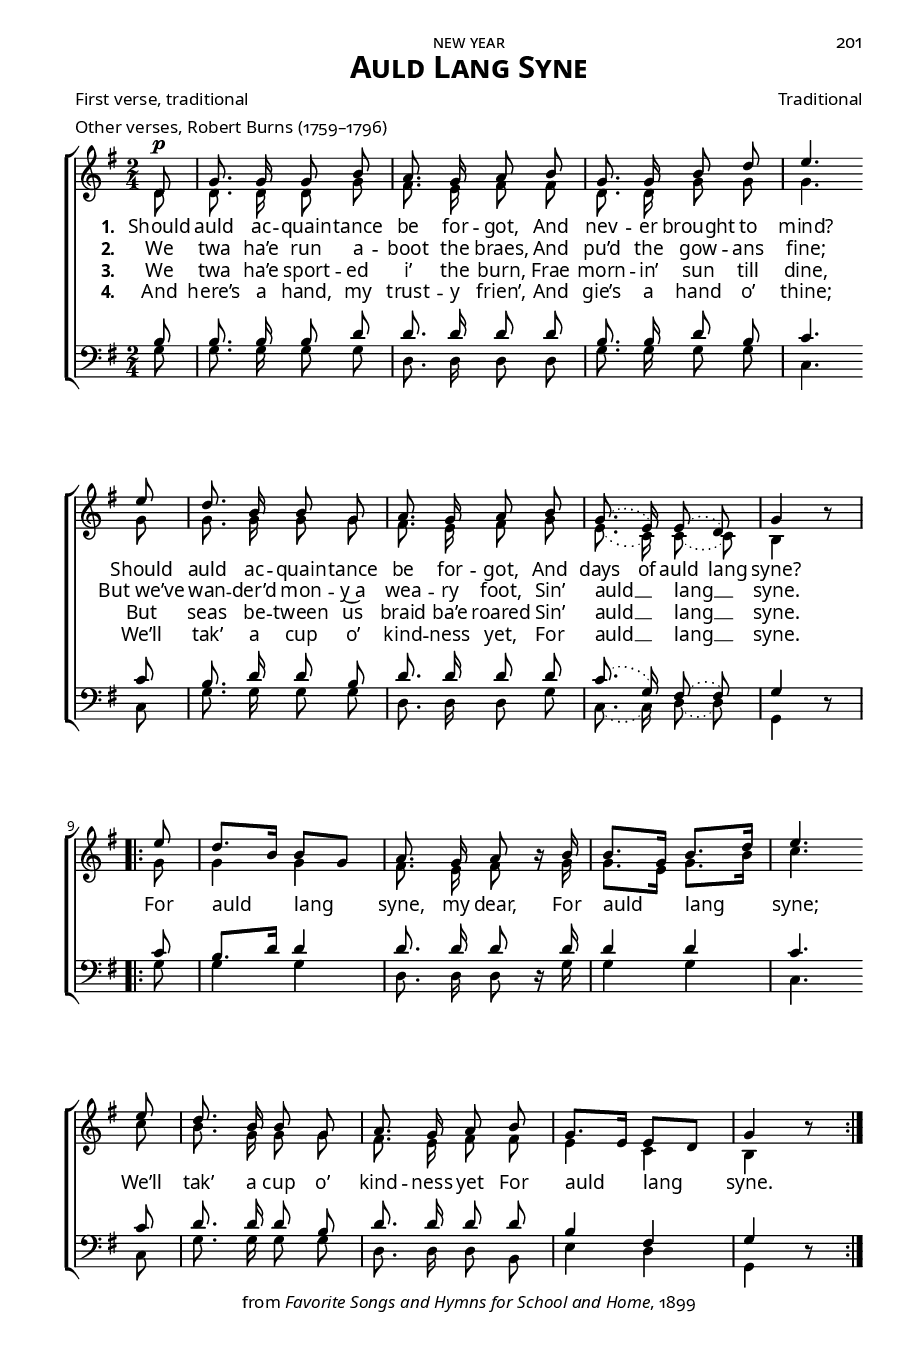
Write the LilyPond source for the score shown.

\version "2.14.2"
\include "util.ly"
\header {
  title = \markup{\override #'(font-name . "Garamond Premier Pro Semibold"){ \abs-fontsize #15 \smallCapsOldStyle"Auld Lang Syne"}}
  poet = \markup\oldStyleNum"First verse, traditional"
  meter = \markup\oldStyleNum"Other verses, Robert Burns (1759–1796)"
  composer = \markup\oldStyleNum"Traditional"
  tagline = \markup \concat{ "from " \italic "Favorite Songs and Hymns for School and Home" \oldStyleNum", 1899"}
}
\paper {
  %print-all-headers = ##t
  paper-height = 9\in
  paper-width = 6\in
  indent = 0\in
  %system-system-spacing = #'((basic-distance . 10) (padding . 0))
  %system-system-spacing =
  %  #'((basic-distance . 0)
  %     (minimum-distance . 0)
  %     (padding . -0.35)
  %     (stretchability . 100))
  ragged-last-bottom = ##f
  ragged-bottom = ##f
  two-sided = ##t
  inner-margin = 0.5\in
  outer-margin = 0.25\in
  top-margin = 0.25\in
  bottom-margin = 0.25\in
  first-page-number = #201
  print-first-page-number = ##t
  headerLine = \markup{\override #'(font-name . "Garamond Premier Pro") \smallCapsOldStyle"new year"}
  oddHeaderMarkup = \markup\fill-line{
     \override #'(font-name . "Garamond Premier Pro")\abs-fontsize #8.5
     \combine 
        \fill-line{"" \on-the-fly #print-page-number-check-first
        \oldStylePageNum""
        }
        \fill-line{\headerLine}
  }
  evenHeaderMarkup = \markup {
     \override #'(font-name . "Garamond Premier Pro")\abs-fontsize #8.5
     \combine
        \on-the-fly #print-page-number-check-first
        \oldStylePageNum""
        \fill-line{\headerLine}
  }
}
#(set-global-staff-size 15) \paper{ #(define fonts (make-pango-font-tree "GoudyOlSt BT" "Garamond Premier Pro" "Garamond Premier Pro" (/ 15 20))) }
global = {
  \key g \major
  \time 2/4
  \autoBeamOff
  \override DynamicLineSpanner #'staff-padding = #0.0
  \override DynamicLineSpanner #'Y-extent = #'(-1 . 1)
}

sopMusic = \relative c' {
  \partial 8 d8^\p |
  g8. g16 g8 b |
  a8. g16 a8 b |
  g8. g16 b8 d |
  e4. \bar""\break e8 |
  d8. b16 b8 g |
  
  a8. g16 a8 b |
  \slurDotted g8.( e16) e8( d) |
  \partial 4. g4 b8\rest \bar "|:" \break
  \partial 8 e8 |
  d8.[ b16] b8[ g] |
  a8. g16 a8 b16\rest b |
  
  b8.[ g16] b8.[ d16] |
  e4. \bar""\break e8 |
  d8. b16 b8 g |
  a8. g16 a8 b |
  g8.[ e16] e8[ d] |
  \partial 4. g4  b8\rest \bar ":|"
}
sopWords = \lyricmode {
  
}

altoMusic = \relative c' {
  d8 |
  d8. d16 d8 g |
  fis8. e16 fis8 fis |
  d8. d16 g8 g |
  g4. g8 |
  g8. g16 g8 g |
  
  fis8. e16 fis8 g |
  \slurDotted e8.( c16) c8( c) |
  b4 s8 |
  g'8 |
  g4 g |
  fis8. e16 fis8 s16 g |
  
  g8.[ e16] g8.[ b16] |
  c4. c8 |
  b8. g16 g8 g |
  fis8. e16 fis8 fis |
  e4 c4 |
  b4 s8 \bar ":|"
}
altoWords = \lyricmode {
  \dropLyricsV
  \set stanza = #"1. "
  \set ignoreMelismata = ##t
  Should auld ac -- quain -- tance be for -- got,
  And nev -- er brought to mind?
  Should auld ac -- quain -- tance be for -- got,
  And days of auld lang syne?

  \unset ignoreMelismata
  \set associatedVoice = "sopranos"
  For auld lang syne, my dear,
  For auld lang syne;
  We’ll tak’ a cup o’ kind -- ness yet
  For auld lang syne.
  
}
altoWordsII = \lyricmode {
  \dropLyricsV
%\markup\italic
  \set stanza = #"2. "
  We twa ha’e run a -- boot the braes,
  And pu’d the gow -- ans fine;
  But_we’ve wan -- der’d mon -- y~a wea -- ry foot,
  Sin’ auld __ lang __ syne.
}
altoWordsIII = \lyricmode {
  \dropLyricsV
  \set stanza = #"3. "
  We twa ha’e sport -- ed i’ the burn,
  Frae morn -- in’ sun till dine,
  But seas be -- tween us braid ba’e roared
  Sin’ auld __ lang __ syne.
}
altoWordsIV = \lyricmode {
  \dropLyricsV
  \set stanza = #"4. "
  And here’s a hand, my trust -- y frien’,
  And gie’s a hand o’ thine;
  We’ll tak’ a cup o’ kind -- ness yet,
  For auld __ lang __ syne.
}
altoWordsV = \lyricmode {
  \set stanza = #"5. "
  \set ignoreMelismata = ##t
}
altoWordsVI = \lyricmode {
  \set stanza = #"6. "
  \set ignoreMelismata = ##t
}
tenorMusic = \relative c' {
  b8 |
  b8. b16 b8 d |
  d8. d16 d8 d |
  b8. b16 d8 b |
  c4. c8 |
  b8. d16 d8 b |
  
  d8. d16 d8 d |
  \slurDotted c8.( g16) fis8( fis) |
  g4 s8 |
  c |
  b8.[ d16] d4 |
  d8. d16 d8 s16 d |
  
  d4 d |
  c4. c8 |
  d8. d16 d8 b |
  d8. d16 d8 d |
  b4 fis |
  g s8 \bar ":|"
}
tenorWords = \lyricmode {

}

bassMusic = \relative c {
  g'8 |
  g8. g16 g8 g |
  d8. d16 d8 d |
  g8. g16 g8 g |
  c,4. c8 |
  g'8. g16 g8 g |
  
  d8. d16 d8 g |
  \slurDotted c,8.( c16) d8( d) |
  g,4 d'8\rest |
  g |
  g4 g4 |
  d8. d16 d8 d16\rest g |
  
  g4 g |
  c,4. c8 |
  g'8. g16 g8 g |
  d8. d16 d8 b |
  e4 d |
  g, d'8\rest \bar ":|"
}
bassWords = \lyricmode {

}

pianoRH = \relative c' {
  
}
pianoLH = \relative c' {
  
}

\score {
  <<
   \new ChoirStaff <<
    \new Staff = women <<
      \new Voice = "sopranos" { \voiceOne << \global \sopMusic >> }
      \new Voice = "altos" { \voiceTwo << \global \altoMusic >> }
    >>
    \new Lyrics \with { alignAboveContext = #"women" \override VerticalAxisGroup #'nonstaff-relatedstaff-spacing = #'((basic-distance . 1))} \lyricsto "sopranos" \sopWords
    \new Lyrics = "altosVI"  \with { alignBelowContext = #"women" } \lyricsto "altos" \altoWordsVI
    \new Lyrics = "altosV"  \with { alignBelowContext = #"women" } \lyricsto "altos" \altoWordsV
    \new Lyrics = "altosIV"  \with { alignBelowContext = #"women" } \lyricsto "altos" \altoWordsIV
    \new Lyrics = "altosIII"  \with { alignBelowContext = #"women" } \lyricsto "altos" \altoWordsIII
    \new Lyrics = "altosII"  \with { alignBelowContext = #"women" } \lyricsto "altos" \altoWordsII
    \new Lyrics = "altos"  \with { alignBelowContext = #"women" \override VerticalAxisGroup #'nonstaff-relatedstaff-spacing = #'((basic-distance . 1))} \lyricsto "altos" \altoWords
   \new Staff = men <<
      \clef bass
      \new Voice = "tenors" { \voiceOne << \global \tenorMusic >> }
      \new Voice = "basses" { \voiceTwo << \global \bassMusic >> }
    >>
    \new Lyrics \with { alignAboveContext = #"men" \override VerticalAxisGroup #'nonstaff-relatedstaff-spacing = #'((basic-distance . 1)) } \lyricsto "tenors" \tenorWords
    \new Lyrics \with { alignBelowContext = #"men" \override VerticalAxisGroup #'nonstaff-relatedstaff-spacing = #'((basic-distance . 1)) } \lyricsto "basses" \bassWords
  >>
%    \new PianoStaff << \new Staff { \new Voice { \pianoRH } } \new Staff { \clef "bass" \pianoLH } >>
  >>
  \layout {
    \context {
      \Score
      %\override SpacingSpanner #'base-shortest-duration = #(ly:make-moment 1 8)
      %\override SpacingSpanner #'common-shortest-duration = #(ly:make-moment 1 4)
    }
    \context {
      % Remove all empty staves
      % \Staff \RemoveEmptyStaves \override VerticalAxisGroup #'remove-first = ##t
    }
  }
}
